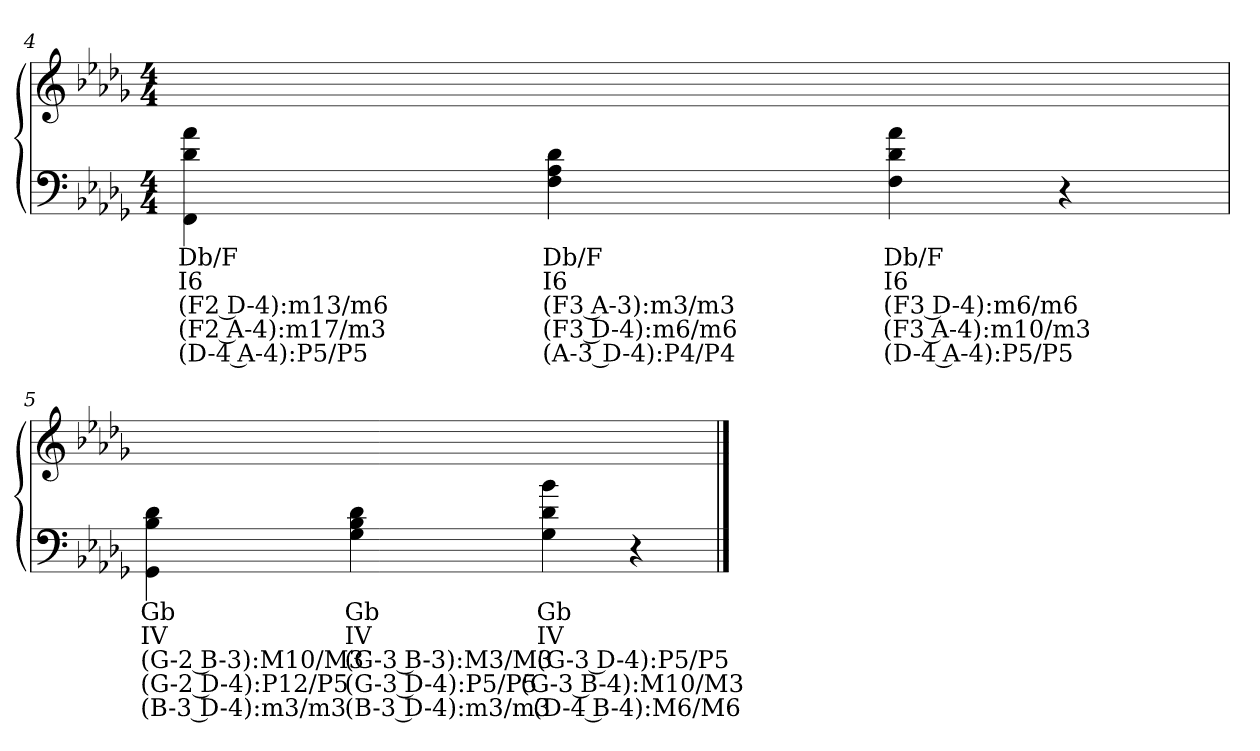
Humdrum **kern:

**kern	**text	**text	**text	**text	**text	**kern
*part2	*part2	*part2	*part2	*part2	*part2	*part1
*staff2	*staff2	*staff2	*staff2	*staff2	*staff2	*staff1
*clefF4	*	*	*	*	*	*clefG2
*k[b-e-a-d-g-]	*	*	*	*	*	*k[b-e-a-d-g-]
*D-:	*	*	*	*	*	*D-:
*M4/4	*	*	*	*	*	*M4/4
=4	=4	=4	=4	=4	=4	=4
4FF 4d- 4a-	Db/F	I6	(F2 D-4):m13/m6	(F2 A-4):m17/m3	(D-4 A-4):P5/P5	1ryy
4F 4A- 4d-	Db/F	I6	(F3 A-3):m3/m3	(F3 D-4):m6/m6	(A-3 D-4):P4/P4	.
4F 4d- 4a-	Db/F	I6	(F3 D-4):m6/m6	(F3 A-4):m10/m3	(D-4 A-4):P5/P5	.
4r	.	.	.	.	.	.
=5	=5	=5	=5	=5	=5	=5
4GG- 4B- 4d-	Gb	IV	(G-2 B-3):M10/M3	(G-2 D-4):P12/P5	(B-3 D-4):m3/m3	1ryy
4G- 4B- 4d-	Gb	IV	(G-3 B-3):M3/M3	(G-3 D-4):P5/P5	(B-3 D-4):m3/m3	.
4G- 4d- 4b-	Gb	IV	(G-3 D-4):P5/P5	(G-3 B-4):M10/M3	(D-4 B-4):M6/M6	.
4r	.	.	.	.	.	.
==	==	==	==	==	==	==
*-	*-	*-	*-	*-	*-	*-
